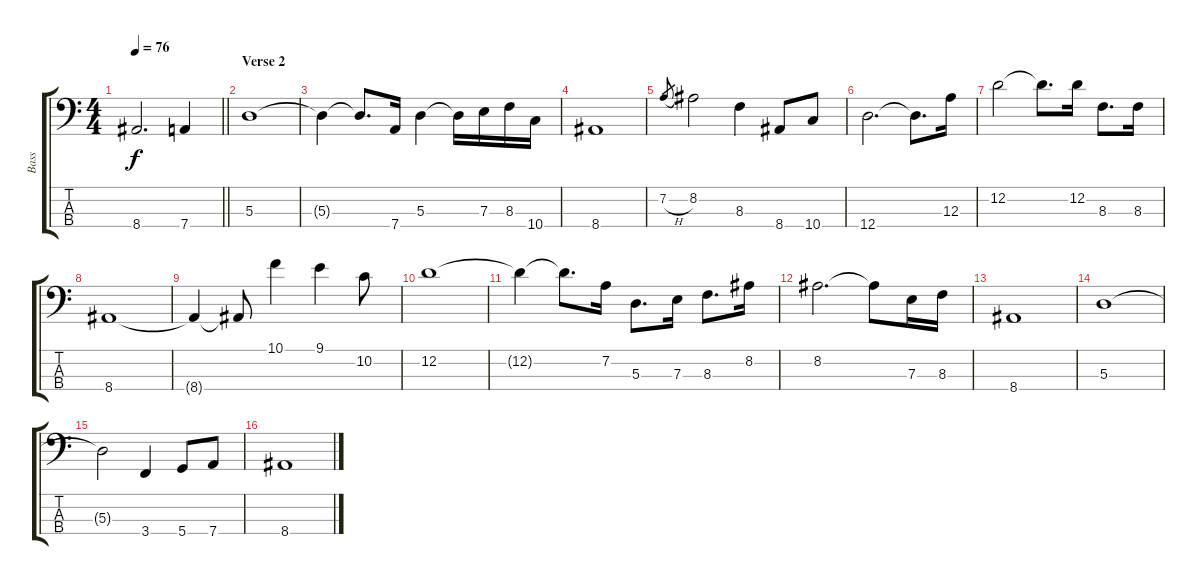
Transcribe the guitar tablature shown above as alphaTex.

\track ("Bass" "Bass") {instrument electricbassfinger}
\staff {score tabs}
\tuning (G2 D2 A1 D1) {hide}
\ts (4 4)
\tempo 76
\clef f4
\barLineRight lightlight
\ks c
8.4{t}.2{d dy f} 7.4.4 |
\section ("" "Verse 2")
5.3.1 |
5.3{t}.4 5.3{t}.8{d} 7.4.16 5.3.4 5.3{t}.16 7.3.16 8.3.16 10.4.16 |
8.4.1 |
7.2{h}.8{gr} 8.2.2 8.3.4 8.4.8 10.4.8 |
12.4.2{d} 12.4{t}.8{d} 12.3.16 |
12.2.2 12.2{t}.8{d} 12.2.16 8.3.8{d} 8.3.16 |
8.4.1 |
8.4{t}.4 8.4{t}.8 10.1.4 9.1.4 10.2.8 |
12.2.1 |
12.2{t}.4 12.2{t}.8{d} 7.2.16 5.3.8{d} 7.3.16 8.3.8{d} 8.2.16 |
8.2.2{d} 8.2{t}.8 7.3.16 8.3.16 |
8.4.1 |
5.3.1 |
5.3{t}.2 3.4.4 5.4.8 7.4.8 |
8.4.1
